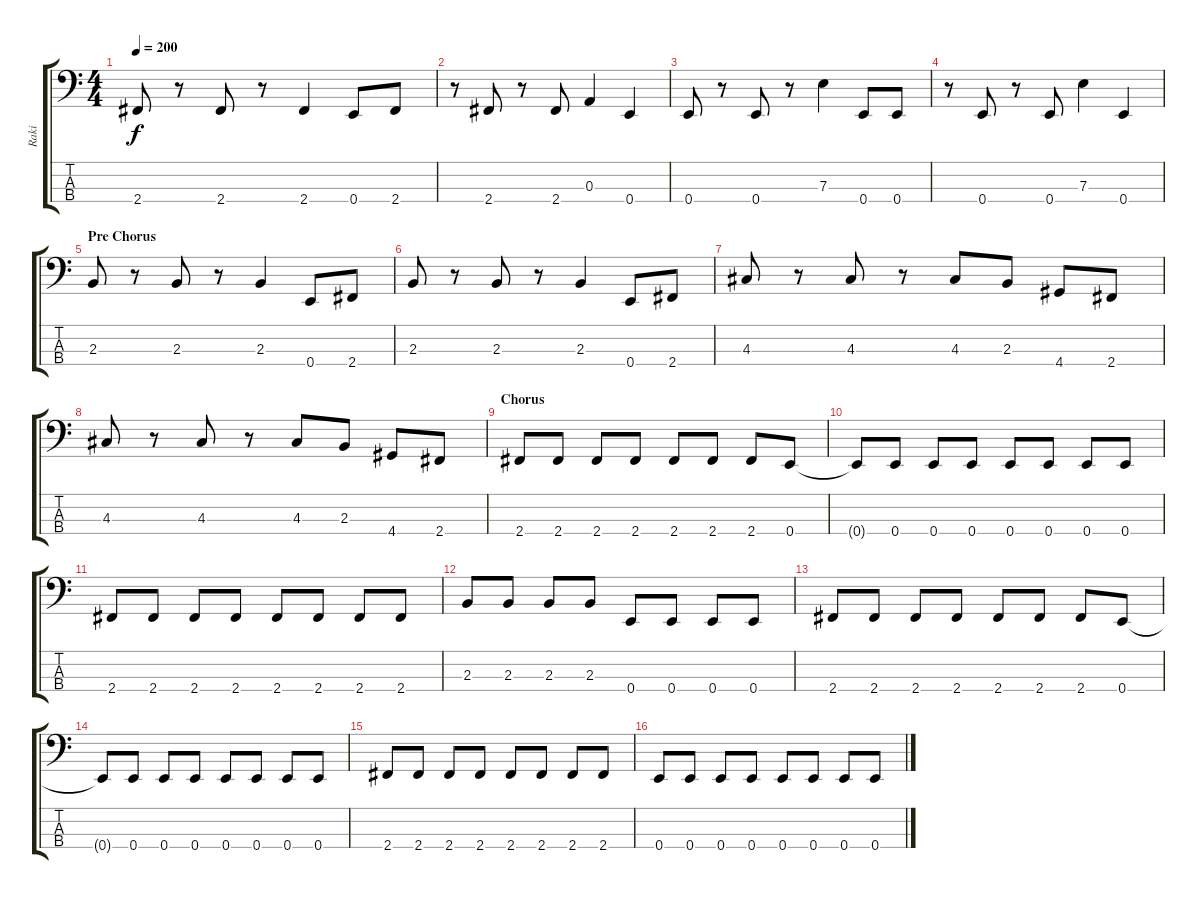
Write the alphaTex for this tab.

\track ("Raki" "Raki") {instrument electricbassfinger}
\staff {score tabs}
\tuning (G2 D2 A1 E1) {hide}
\ts (4 4)
\tempo 200
\clef f4
\ks c
2.4.8{dy f} r.8 2.4.8 r.8 2.4.4 0.4.8 2.4.8 |
r.8 2.4.8 r.8 2.4.8 0.3.4 0.4.4 |
0.4.8 r.8 0.4.8 r.8 7.3.4 0.4.8 0.4.8 |
r.8 0.4.8 r.8 0.4.8 7.3.4 0.4.4 |
\section ("" "Pre Chorus")
2.3.8 r.8 2.3.8 r.8 2.3.4 0.4.8 2.4.8 |
2.3.8 r.8 2.3.8 r.8 2.3.4 0.4.8 2.4.8 |
4.3.8 r.8 4.3.8 r.8 4.3.8 2.3.8 4.4.8 2.4.8 |
4.3.8 r.8 4.3.8 r.8 4.3.8 2.3.8 4.4.8 2.4.8 |
\section ("" "Chorus")
2.4.8 2.4.8 2.4.8 2.4.8 2.4.8 2.4.8 2.4.8 0.4.8 |
0.4{t}.8 0.4.8 0.4.8 0.4.8 0.4.8 0.4.8 0.4.8 0.4.8 |
2.4.8 2.4.8 2.4.8 2.4.8 2.4.8 2.4.8 2.4.8 2.4.8 |
2.3.8 2.3.8 2.3.8 2.3.8 0.4.8 0.4.8 0.4.8 0.4.8 |
2.4.8 2.4.8 2.4.8 2.4.8 2.4.8 2.4.8 2.4.8 0.4.8 |
0.4{t}.8 0.4.8 0.4.8 0.4.8 0.4.8 0.4.8 0.4.8 0.4.8 |
2.4.8 2.4.8 2.4.8 2.4.8 2.4.8 2.4.8 2.4.8 2.4.8 |
0.4.8 0.4.8 0.4.8 0.4.8 0.4.8 0.4.8 0.4.8 0.4.8
